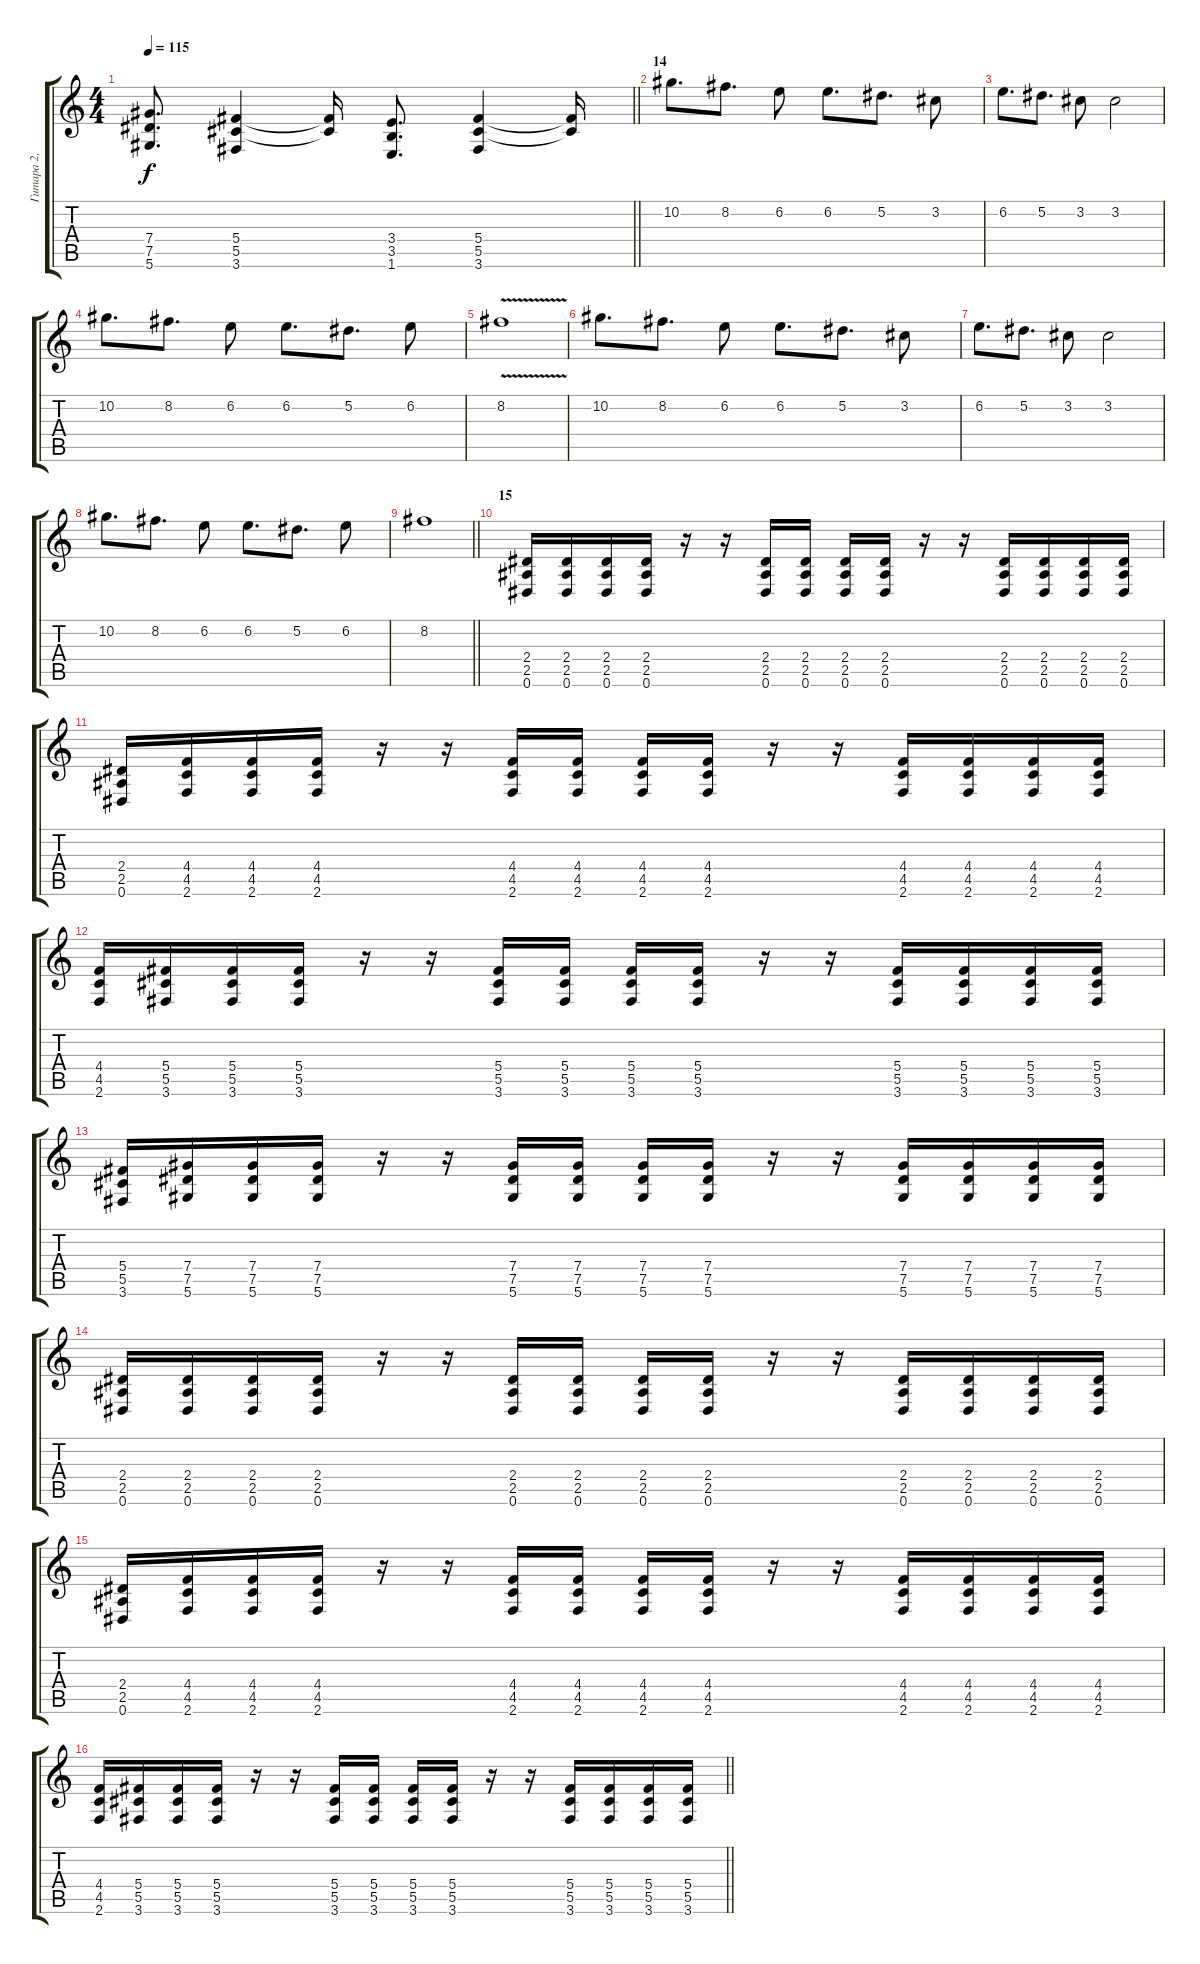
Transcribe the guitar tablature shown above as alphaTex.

\track ("Гитара 2, пусть это будет Попов)" "Гитара 2, ") {instrument overdrivenguitar}
\staff {score tabs}
\tuning (Eb4 Bb3 Gb3 Db3 Ab2 Eb2) {hide}
\ts (4 4)
\tempo 115
\clef g2
\barLineRight lightlight
\ks c
(7.4 7.5 5.6).8{d dy f} (5.4 5.5 3.6).4 (5.4{t} 5.5{t}).16 (3.4 3.5 1.6).8{d} (5.4 5.5 3.6).4 (5.4{t} 5.5{t}).16 |
\section ("" "14")
10.2.8{d} 8.2.8{d} 6.2.8 6.2.8{d} 5.2.8{d} 3.2.8 |
6.2.8{d} 5.2.8{d} 3.2.8 3.2.2 |
10.2.8{d} 8.2.8{d} 6.2.8 6.2.8{d} 5.2.8{d} 6.2.8 |
8.2{v}.1 |
10.2.8{d} 8.2.8{d} 6.2.8 6.2.8{d} 5.2.8{d} 3.2.8 |
6.2.8{d} 5.2.8{d} 3.2.8 3.2.2 |
10.2.8{d} 8.2.8{d} 6.2.8 6.2.8{d} 5.2.8{d} 6.2.8 |
\barLineRight lightlight
8.2.1 |
\section ("" "15")
(2.4 2.5 0.6).16 (2.4 2.5 0.6).16 (2.4 2.5 0.6).16 (2.4 2.5 0.6).16 r.16 r.16 (2.4 2.5 0.6).16 (2.4 2.5 0.6).16 (2.4 2.5 0.6).16 (2.4 2.5 0.6).16 r.16 r.16 (2.4 2.5 0.6).16 (2.4 2.5 0.6).16 (2.4 2.5 0.6).16 (2.4 2.5 0.6).16 |
(2.4 2.5 0.6).16 (4.4 4.5 2.6).16 (4.4 4.5 2.6).16 (4.4 4.5 2.6).16 r.16 r.16 (4.4 4.5 2.6).16 (4.4 4.5 2.6).16 (4.4 4.5 2.6).16 (4.4 4.5 2.6).16 r.16 r.16 (4.4 4.5 2.6).16 (4.4 4.5 2.6).16 (4.4 4.5 2.6).16 (4.4 4.5 2.6).16 |
(4.4 4.5 2.6).16 (5.4 5.5 3.6).16 (5.4 5.5 3.6).16 (5.4 5.5 3.6).16 r.16 r.16 (5.4 5.5 3.6).16 (5.4 5.5 3.6).16 (5.4 5.5 3.6).16 (5.4 5.5 3.6).16 r.16 r.16 (5.4 5.5 3.6).16 (5.4 5.5 3.6).16 (5.4 5.5 3.6).16 (5.4 5.5 3.6).16 |
(5.4 5.5 3.6).16 (7.4 7.5 5.6).16 (7.4 7.5 5.6).16 (7.4 7.5 5.6).16 r.16 r.16 (7.4 7.5 5.6).16 (7.4 7.5 5.6).16 (7.4 7.5 5.6).16 (7.4 7.5 5.6).16 r.16 r.16 (7.4 7.5 5.6).16 (7.4 7.5 5.6).16 (7.4 7.5 5.6).16 (7.4 7.5 5.6).16 |
(2.4 2.5 0.6).16 (2.4 2.5 0.6).16 (2.4 2.5 0.6).16 (2.4 2.5 0.6).16 r.16 r.16 (2.4 2.5 0.6).16 (2.4 2.5 0.6).16 (2.4 2.5 0.6).16 (2.4 2.5 0.6).16 r.16 r.16 (2.4 2.5 0.6).16 (2.4 2.5 0.6).16 (2.4 2.5 0.6).16 (2.4 2.5 0.6).16 |
(2.4 2.5 0.6).16 (4.4 4.5 2.6).16 (4.4 4.5 2.6).16 (4.4 4.5 2.6).16 r.16 r.16 (4.4 4.5 2.6).16 (4.4 4.5 2.6).16 (4.4 4.5 2.6).16 (4.4 4.5 2.6).16 r.16 r.16 (4.4 4.5 2.6).16 (4.4 4.5 2.6).16 (4.4 4.5 2.6).16 (4.4 4.5 2.6).16 |
\barLineRight lightlight
(4.4 4.5 2.6).16 (5.4 5.5 3.6).16 (5.4 5.5 3.6).16 (5.4 5.5 3.6).16 r.16 r.16 (5.4 5.5 3.6).16 (5.4 5.5 3.6).16 (5.4 5.5 3.6).16 (5.4 5.5 3.6).16 r.16 r.16 (5.4 5.5 3.6).16 (5.4 5.5 3.6).16 (5.4 5.5 3.6).16 (5.4 5.5 3.6).16
